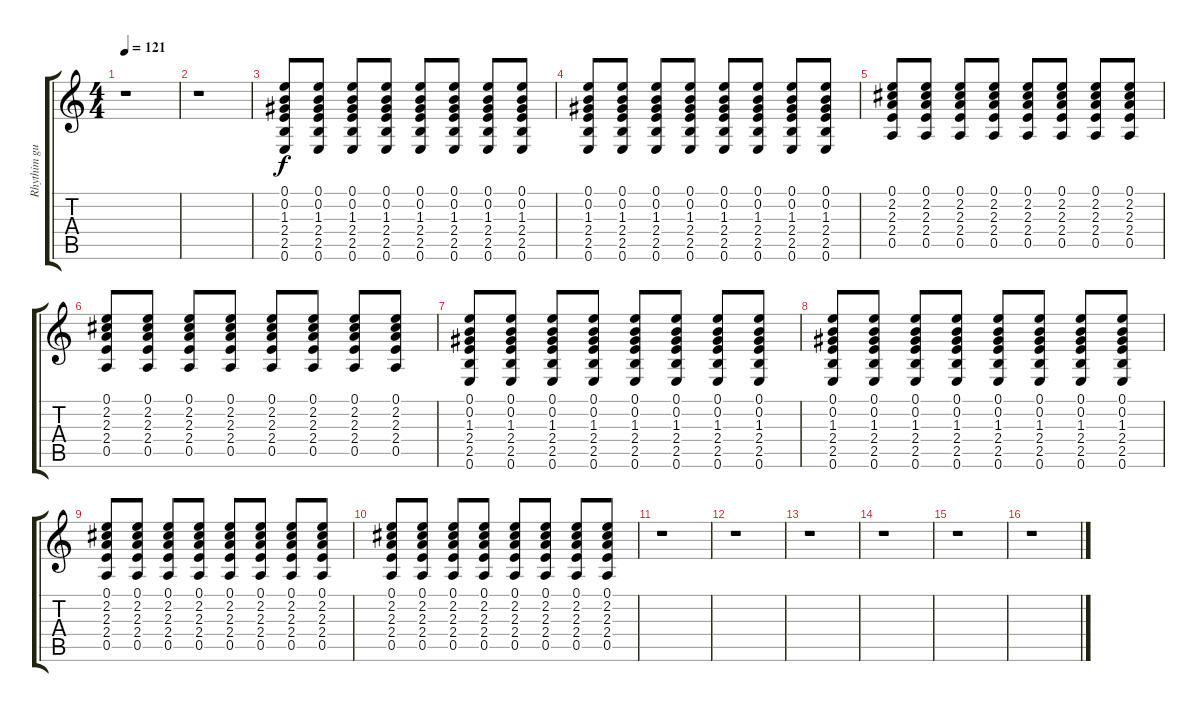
\track ("Rhythim guitar" "Rhythim gu") {instrument overdrivenguitar}
\staff {score tabs}
\tuning (E4 B3 G3 D3 A2 E2) {hide}
\ts (4 4)
\tempo 121
\clef g2
\ks c
r.1{dy f} |
r.1 |
(0.1 0.2 1.3 2.4 2.5 0.6).8 (0.1 0.2 1.3 2.4 2.5 0.6).8 (0.1 0.2 1.3 2.4 2.5 0.6).8 (0.1 0.2 1.3 2.4 2.5 0.6).8 (0.1 0.2 1.3 2.4 2.5 0.6).8 (0.1 0.2 1.3 2.4 2.5 0.6).8 (0.1 0.2 1.3 2.4 2.5 0.6).8 (0.1 0.2 1.3 2.4 2.5 0.6).8 |
(0.1 0.2 1.3 2.4 2.5 0.6).8 (0.1 0.2 1.3 2.4 2.5 0.6).8 (0.1 0.2 1.3 2.4 2.5 0.6).8 (0.1 0.2 1.3 2.4 2.5 0.6).8 (0.1 0.2 1.3 2.4 2.5 0.6).8 (0.1 0.2 1.3 2.4 2.5 0.6).8 (0.1 0.2 1.3 2.4 2.5 0.6).8 (0.1 0.2 1.3 2.4 2.5 0.6).8 |
(0.1 2.2 2.3 2.4 0.5).8 (0.1 2.2 2.3 2.4 0.5).8 (0.1 2.2 2.3 2.4 0.5).8 (0.1 2.2 2.3 2.4 0.5).8 (0.1 2.2 2.3 2.4 0.5).8 (0.1 2.2 2.3 2.4 0.5).8 (0.1 2.2 2.3 2.4 0.5).8 (0.1 2.2 2.3 2.4 0.5).8 |
(0.1 2.2 2.3 2.4 0.5).8 (0.1 2.2 2.3 2.4 0.5).8 (0.1 2.2 2.3 2.4 0.5).8 (0.1 2.2 2.3 2.4 0.5).8 (0.1 2.2 2.3 2.4 0.5).8 (0.1 2.2 2.3 2.4 0.5).8 (0.1 2.2 2.3 2.4 0.5).8 (0.1 2.2 2.3 2.4 0.5).8 |
(0.1 0.2 1.3 2.4 2.5 0.6).8 (0.1 0.2 1.3 2.4 2.5 0.6).8 (0.1 0.2 1.3 2.4 2.5 0.6).8 (0.1 0.2 1.3 2.4 2.5 0.6).8 (0.1 0.2 1.3 2.4 2.5 0.6).8 (0.1 0.2 1.3 2.4 2.5 0.6).8 (0.1 0.2 1.3 2.4 2.5 0.6).8 (0.1 0.2 1.3 2.4 2.5 0.6).8 |
(0.1 0.2 1.3 2.4 2.5 0.6).8 (0.1 0.2 1.3 2.4 2.5 0.6).8 (0.1 0.2 1.3 2.4 2.5 0.6).8 (0.1 0.2 1.3 2.4 2.5 0.6).8 (0.1 0.2 1.3 2.4 2.5 0.6).8 (0.1 0.2 1.3 2.4 2.5 0.6).8 (0.1 0.2 1.3 2.4 2.5 0.6).8 (0.1 0.2 1.3 2.4 2.5 0.6).8 |
(0.1 2.2 2.3 2.4 0.5).8 (0.1 2.2 2.3 2.4 0.5).8 (0.1 2.2 2.3 2.4 0.5).8 (0.1 2.2 2.3 2.4 0.5).8 (0.1 2.2 2.3 2.4 0.5).8 (0.1 2.2 2.3 2.4 0.5).8 (0.1 2.2 2.3 2.4 0.5).8 (0.1 2.2 2.3 2.4 0.5).8 |
(0.1 2.2 2.3 2.4 0.5).8 (0.1 2.2 2.3 2.4 0.5).8 (0.1 2.2 2.3 2.4 0.5).8 (0.1 2.2 2.3 2.4 0.5).8 (0.1 2.2 2.3 2.4 0.5).8 (0.1 2.2 2.3 2.4 0.5).8 (0.1 2.2 2.3 2.4 0.5).8 (0.1 2.2 2.3 2.4 0.5).8 |
r.1 |
r.1 |
r.1 |
r.1 |
r.1 |
r.1
